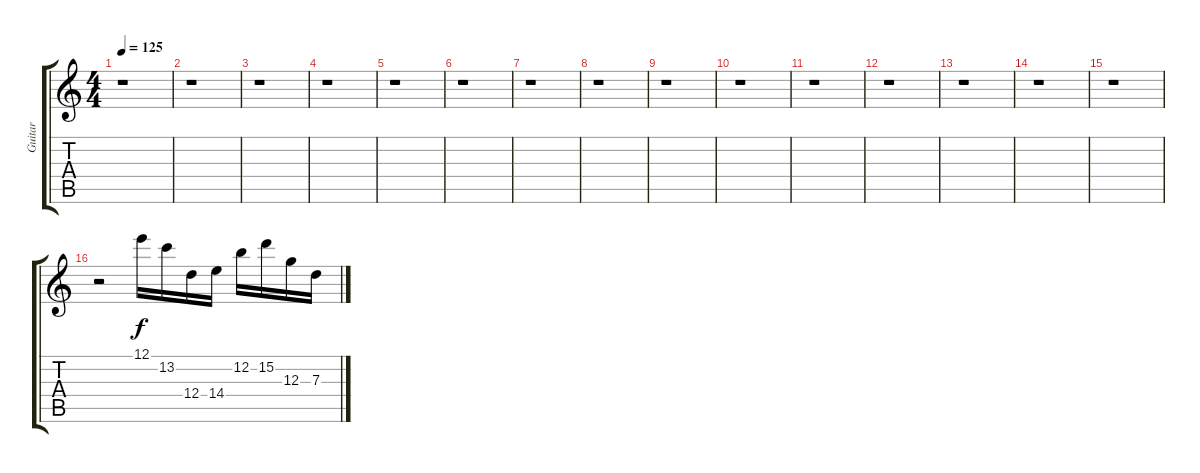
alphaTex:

\track ("Guitar" "Guitar") {instrument distortionguitar}
\staff {score tabs}
\tuning (E4 B3 G3 D3 A2 D2) {hide}
\ts (4 4)
\tempo 125
\clef g2
\ks c
r.1{dy f} |
r.1 |
r.1 |
r.1 |
r.1 |
r.1 |
r.1 |
r.1 |
r.1 |
r.1 |
r.1 |
r.1 |
r.1 |
r.1 |
r.1 |
r.2 12.1.16 13.2.16 12.4.16 14.4.16 12.2.16 15.2.16 12.3.16 7.3{ss}.16
